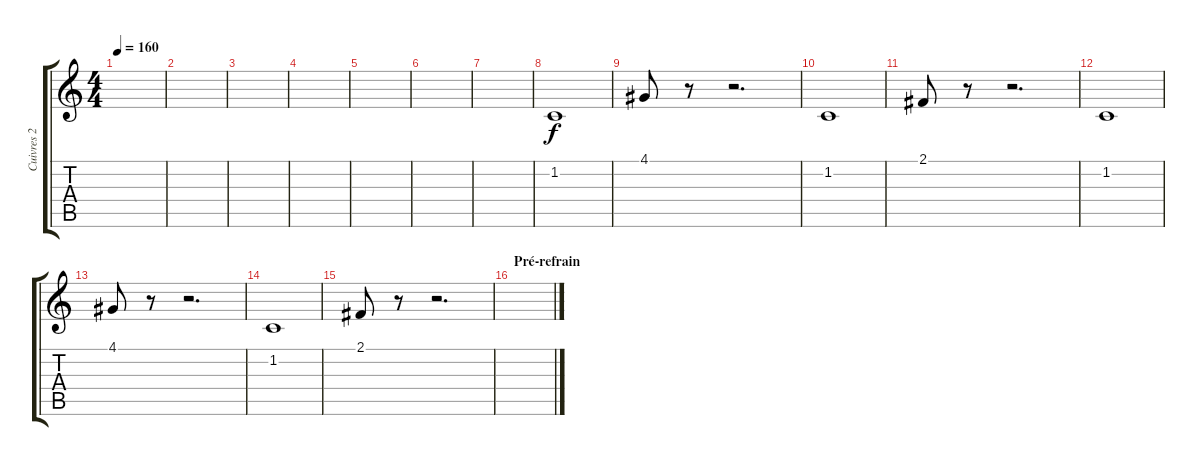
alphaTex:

\track ("Cuivres 2" "Cuivres 2") {instrument brasssection}
\staff {score tabs}
\tuning (E4 B3 G3 D3 A2 E2) {hide}
\ts (4 4)
\tempo 160
\clef g2
\ks c
|
|
|
|
|
|
|
1.2.1 |
4.1.8 r.8 r.2{d} |
1.2.1 |
2.1.8 r.8 r.2{d} |
1.2.1 |
4.1.8 r.8 r.2{d} |
1.2.1 |
2.1.8 r.8 r.2{d} |
\section ("" "Pré-refrain")
